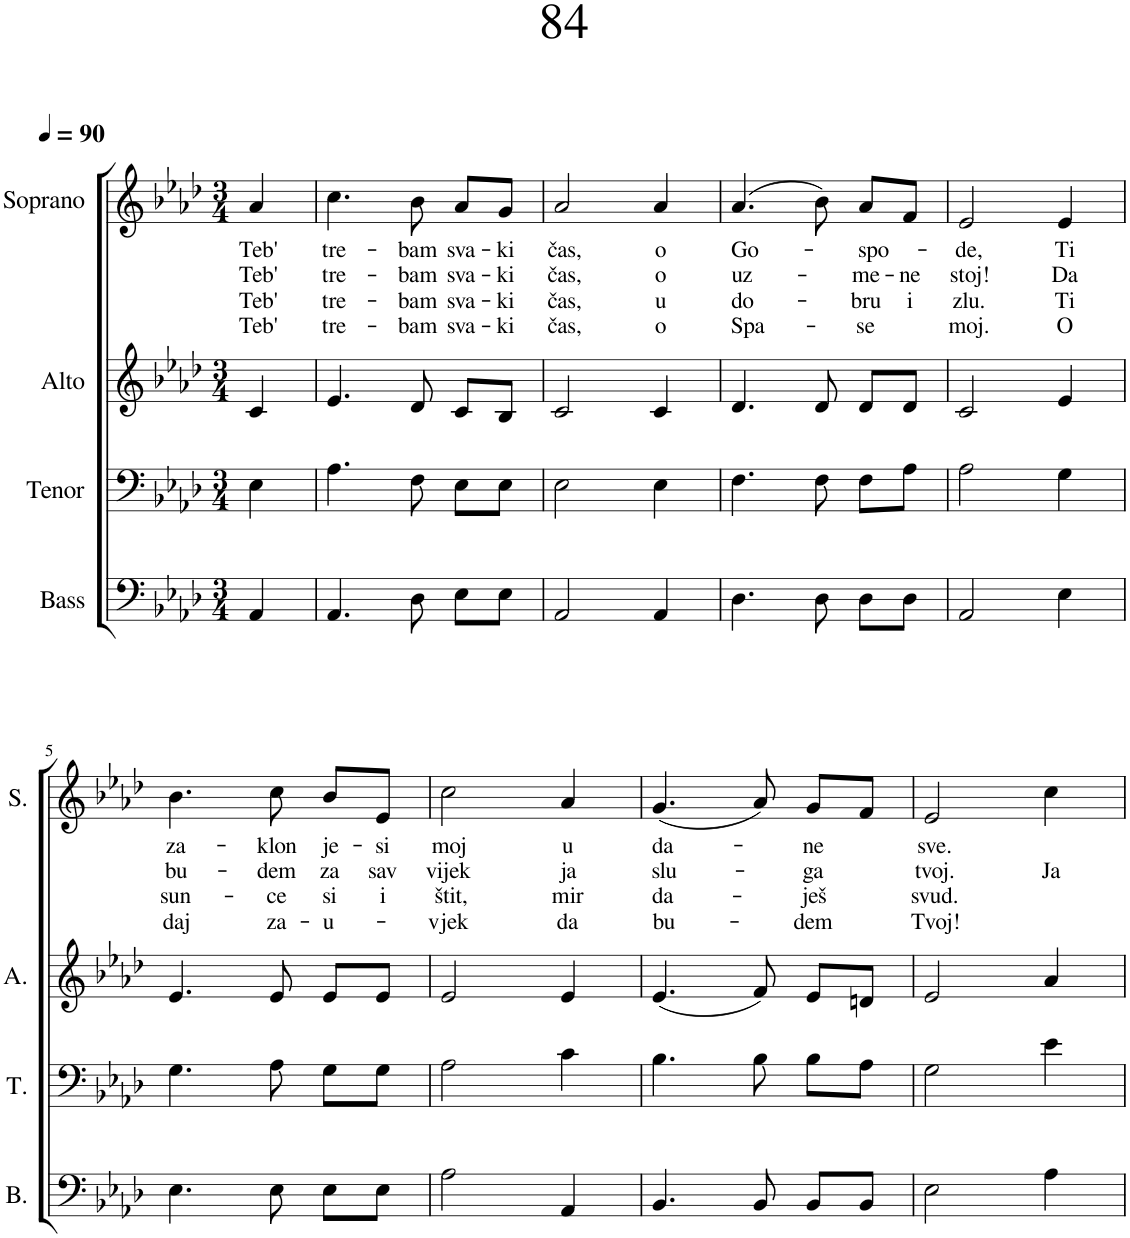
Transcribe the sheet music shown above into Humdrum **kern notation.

**kern	**kern	**kern	**kern	**text	**text	**text	**text
*part4	*part3	*part2	*part1	*part1	*part1	*part1	*part1
*staff4	*staff3	*staff2	*staff1	*staff1	*staff1	*staff1	*staff1
*I"Bass	*I"Tenor	*I"Alto	*I"Soprano	*	*	*	*
*I'B.	*I'T.	*I'A.	*I'S.	*	*	*	*
*clefF4	*clefF4	*clefG2	*clefG2	*	*	*	*
*k[b-e-a-d-]	*k[b-e-a-d-]	*k[b-e-a-d-]	*k[b-e-a-d-]	*	*	*	*
*M3/4	*M3/4	*M3/4	*M3/4	*	*	*	*
*MM90	*MM90	*MM90	*MM90	*	*	*	*
=	=	=	=	=	=	=	=
!	!	!	!	!LO:LY:b	!LO:LY:b	!LO:LY:b	!LO:LY:b
4AA-/	4E-\	4c/	4a-/	Teb'	Teb'	Teb'	Teb'
=1	=1	=1	=1	=1	=1	=1	=1
!	!	!	!	!LO:LY:b	!LO:LY:b	!LO:LY:b	!LO:LY:b
4.AA-/	4.A-\	4.e-/	4.cc\	tre-	tre-	tre-	tre-
!	!	!	!	!LO:LY:b	!LO:LY:b	!LO:LY:b	!LO:LY:b
8D-\	8F\	8d-/	8b-\	-bam	-bam	-bam	-bam
!	!	!	!	!LO:LY:b	!LO:LY:b	!LO:LY:b	!LO:LY:b
8E-\L	8E-\L	8c/L	8a-/L	sva-	sva-	sva-	sva-
!	!	!	!	!LO:LY:b	!LO:LY:b	!LO:LY:b	!LO:LY:b
8E-\J	8E-\J	8B-/J	8g/J	-ki	-ki	-ki	-ki
=2	=2	=2	=2	=2	=2	=2	=2
!	!	!	!	!LO:LY:b	!LO:LY:b	!LO:LY:b	!LO:LY:b
2AA-/	2E-\	2c/	2a-/	čas,	čas,	čas,	čas,
!	!	!	!	!LO:LY:b	!LO:LY:b	!LO:LY:b	!LO:LY:b
4AA-/	4E-\	4c/	4a-/	o	o	u	o
=3	=3	=3	=3	=3	=3	=3	=3
!	!	!	!	!LO:LY:b	!LO:LY:b	!LO:LY:b	!LO:LY:b
4.D-\	4.F\	4.d-/	(4.a-/	Go-	uz-	do-	Spa-
8D-\	8F\	8d-/	8b-\)	.	.	.	.
!	!	!	!	!LO:LY:b	!LO:LY:b	!LO:LY:b	!LO:LY:b
8D-\L	8F\L	8d-/L	8a-/L	-spo-	-me-	-bru	-se
!	!	!	!	!	!LO:LY:b	!LO:LY:b	!
8D-\J	8A-\J	8d-/J	8f/J	.	-ne	i	.
=4	=4	=4	=4	=4	=4	=4	=4
!	!	!	!	!LO:LY:b	!LO:LY:b	!LO:LY:b	!LO:LY:b
2AA-/	2A-\	2c/	2e-/	-de,	stoj!	zlu.	moj.
!	!	!	!	!LO:LY:b	!LO:LY:b	!LO:LY:b	!LO:LY:b
4E-\	4G\	4e-/	4e-/	Ti	Da	Ti	O
!!LO:LB:g=z
=5	=5	=5	=5	=5	=5	=5	=5
!	!	!	!	!LO:LY:b	!LO:LY:b	!LO:LY:b	!LO:LY:b
4.E-\	4.G\	4.e-/	4.b-\	za-	bu-	sun-	daj
!	!	!	!	!LO:LY:b	!LO:LY:b	!LO:LY:b	!LO:LY:b
8E-\	8A-\	8e-/	8cc\	-klon	-dem	-ce	za-
!	!	!	!	!LO:LY:b	!LO:LY:b	!LO:LY:b	!LO:LY:b
8E-\L	8G\L	8e-/L	8b-/L	je-	za	si	-u-
!	!	!	!	!LO:LY:b	!LO:LY:b	!LO:LY:b	!
8E-\J	8G\J	8e-/J	8e-/J	-si	sav	i	.
=6	=6	=6	=6	=6	=6	=6	=6
!	!	!	!	!LO:LY:b	!LO:LY:b	!LO:LY:b	!LO:LY:b
2A-\	2A-\	2e-/	2cc\	moj	vijek	štit,	-vjek
!	!	!	!	!LO:LY:b	!LO:LY:b	!LO:LY:b	!LO:LY:b
4AA-/	4c\	4e-/	4a-/	u	ja	mir	da
=7	=7	=7	=7	=7	=7	=7	=7
!	!	!	!	!LO:LY:b	!LO:LY:b	!LO:LY:b	!LO:LY:b
4.BB-/	4.B-\	(4.e-/	(4.g/	da-	slu-	da-	bu-
8BB-/	8B-\	8f/)	8a-/)	.	.	.	.
!	!	!	!	!LO:LY:b	!LO:LY:b	!LO:LY:b	!LO:LY:b
8BB-/L	8B-\L	8e-/L	8g/L	-ne	-ga	-ješ	-dem
8BB-/J	8A-\J	8dn/J	8f/J	.	.	.	.
=8	=8	=8	=8	=8	=8	=8	=8
!	!	!	!	!LO:LY:b	!LO:LY:b	!LO:LY:b	!LO:LY:b
2E-\	2G\	2e-/	2e-/	sve.	tvoj.	svud.	Tvoj!
!	!	!	!	!	!LO:LY:b	!	!
4A-\	4e-\	4a-/	4cc\	.	Ja	.	.
=	=	=	=	=	=	=	=
*-	*-	*-	*-	*-	*-	*-	*-
